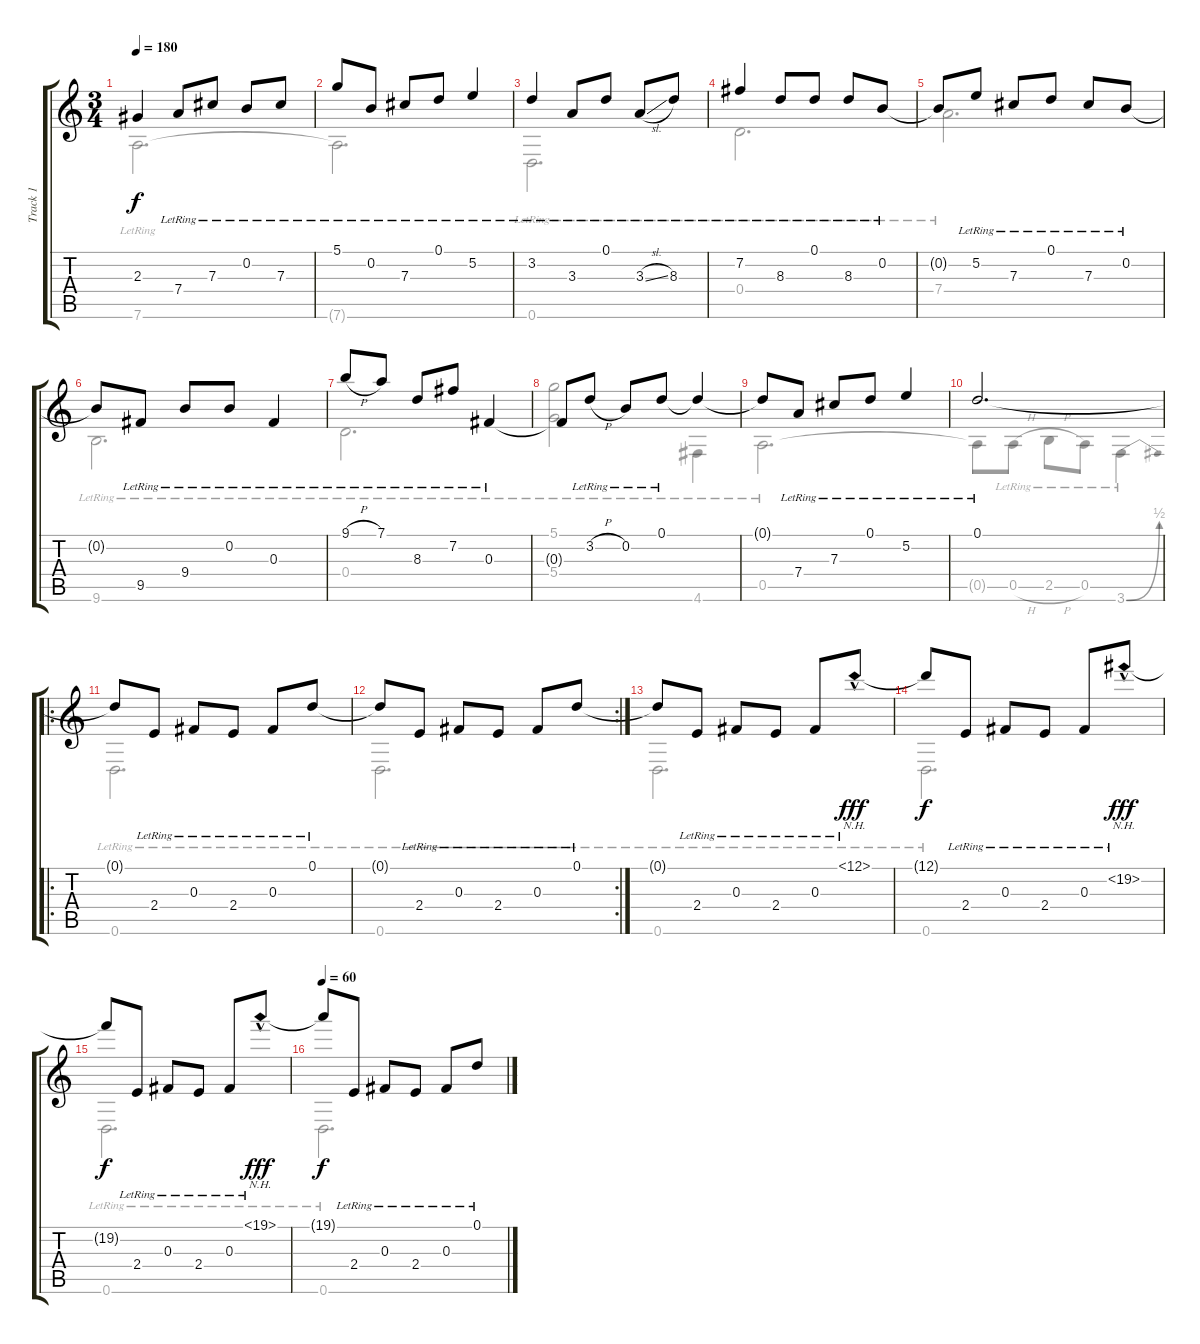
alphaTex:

\track ("Track 1" "Track 1") {instrument acousticguitarsteel}
\staff {score tabs}
\tuning (D4 B3 Gb3 D3 A2 D2) {hide}
\voice
\ts (3 4)
\tempo 180
\clef g2
\ks c
2.3{t}.4{dy f} 7.4{lr}.8 7.3{lr}.8 0.2{lr}.8 7.3{lr}.8 |
5.1{lr}.8 0.2{lr}.8 7.3{lr}.8 0.1{lr}.8 5.2{lr}.4 |
3.2{lr}.4 3.3{lr}.8 0.1{lr}.8 3.3{sl lr}.8 8.3{lr}.8 |
7.2{lr}.4 8.3{lr}.8 0.1{lr}.8 8.3{lr}.8 0.2{lr}.8 |
0.2{t}.8 5.2{lr}.8 7.3{lr}.8 0.1{lr}.8 7.3{lr}.8 0.2{lr}.8 |
0.2{t}.8 9.5{lr}.8 9.4{lr}.8 0.2{lr}.8 0.3{lr}.4 |
9.1{h lr}.8 7.1{lr}.8 8.3{lr}.8 7.2{lr}.8 0.3{lr}.4 |
0.3{t}.8 3.2{h lr}.8 0.2{lr}.8 0.1{lr}.8 0.1{t}.4 |
0.1{t}.8 7.4{lr}.8 7.3{lr}.8 0.1{lr}.8 5.2{lr}.4 |
0.1{lr}.2{d} |
\ro
0.1{t}.8 2.4{lr}.8 0.3{lr}.8 2.4{lr}.8 0.3{lr}.8 0.1{lr}.8 |
\rc 2
0.1{t}.8{txt ""} 2.4{lr}.8 0.3{lr}.8 2.4{lr}.8 0.3{lr}.8 0.1{lr}.8 |
0.1{t}.8 2.4{lr}.8 0.3{lr}.8 2.4{lr}.8 0.3{lr}.8 12.1{nh hac lr}.8{dy fff} |
12.1{t}.8{dy f} 2.4{lr}.8 0.3{lr}.8 2.4{lr}.8 0.3{lr}.8 19.2{nh hac lr}.8{dy fff} |
19.2{t}.8{dy f} 2.4{lr}.8 0.3{lr}.8 2.4{lr}.8 0.3{lr}.8 19.1{nh hac lr}.8{dy fff} |
\tempo 60
19.1{t}.8{dy f} 2.4{lr}.8 0.3{lr}.8 2.4{lr}.8 0.3{lr}.8 0.1{lr}.8
\voice
\clef g2
\ottava regular
\simile none
\ks c
7.6{lr}.2{d dy f} |
7.6{t}.2{d} |
0.6{lr}.2{d} |
0.4{lr}.2{d} |
7.4{lr}.2{d} |
9.6{lr}.2{d} |
0.4{lr}.2{d} |
(5.1 5.4{lr}).2 4.6{lr}.4 |
0.5{lr}.2{d} |
0.5{t}.8 0.5{h lr}.8 2.5{h lr}.8 0.5{lr}.8 3.6{be (bend 0 0 60 2) lr}.4 |
0.6{lr}.2{d} |
0.6{lr}.2{d} |
0.6{lr}.2{d} |
0.6{lr}.2{d} |
0.6{lr}.2{d} |
0.6{lr}.2{d}
